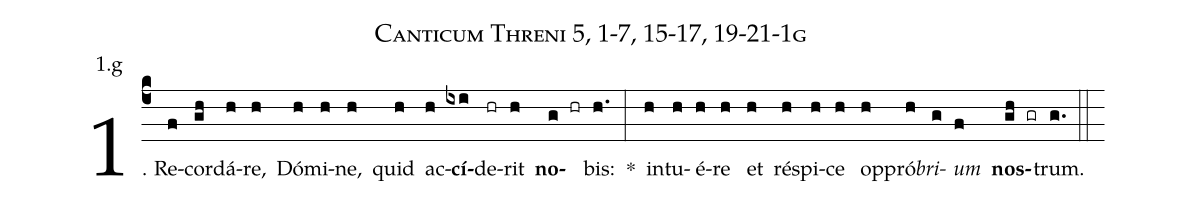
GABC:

name: Canticum Threni 5, 1-7, 15-17, 19-21-1g;
annotation: 1.g;
%%
(c4)1. Re(f)cor(gh)dá(h)re,(h) Dó(h)mi(h)ne,(h) quid(h) ac(h)<b>cí</b>(ixi)de(hr)rit(h) <b>no</b>(g hr)bis:(h.) *(:) in(h)tu(h)é(h)re(h) et(h) ré(h)spi(h)ce(h) op(h)pró(h)<i>bri</i>(g)<i>um</i>(f) <b>nos</b>(gh gr)trum.(g.) (::)
